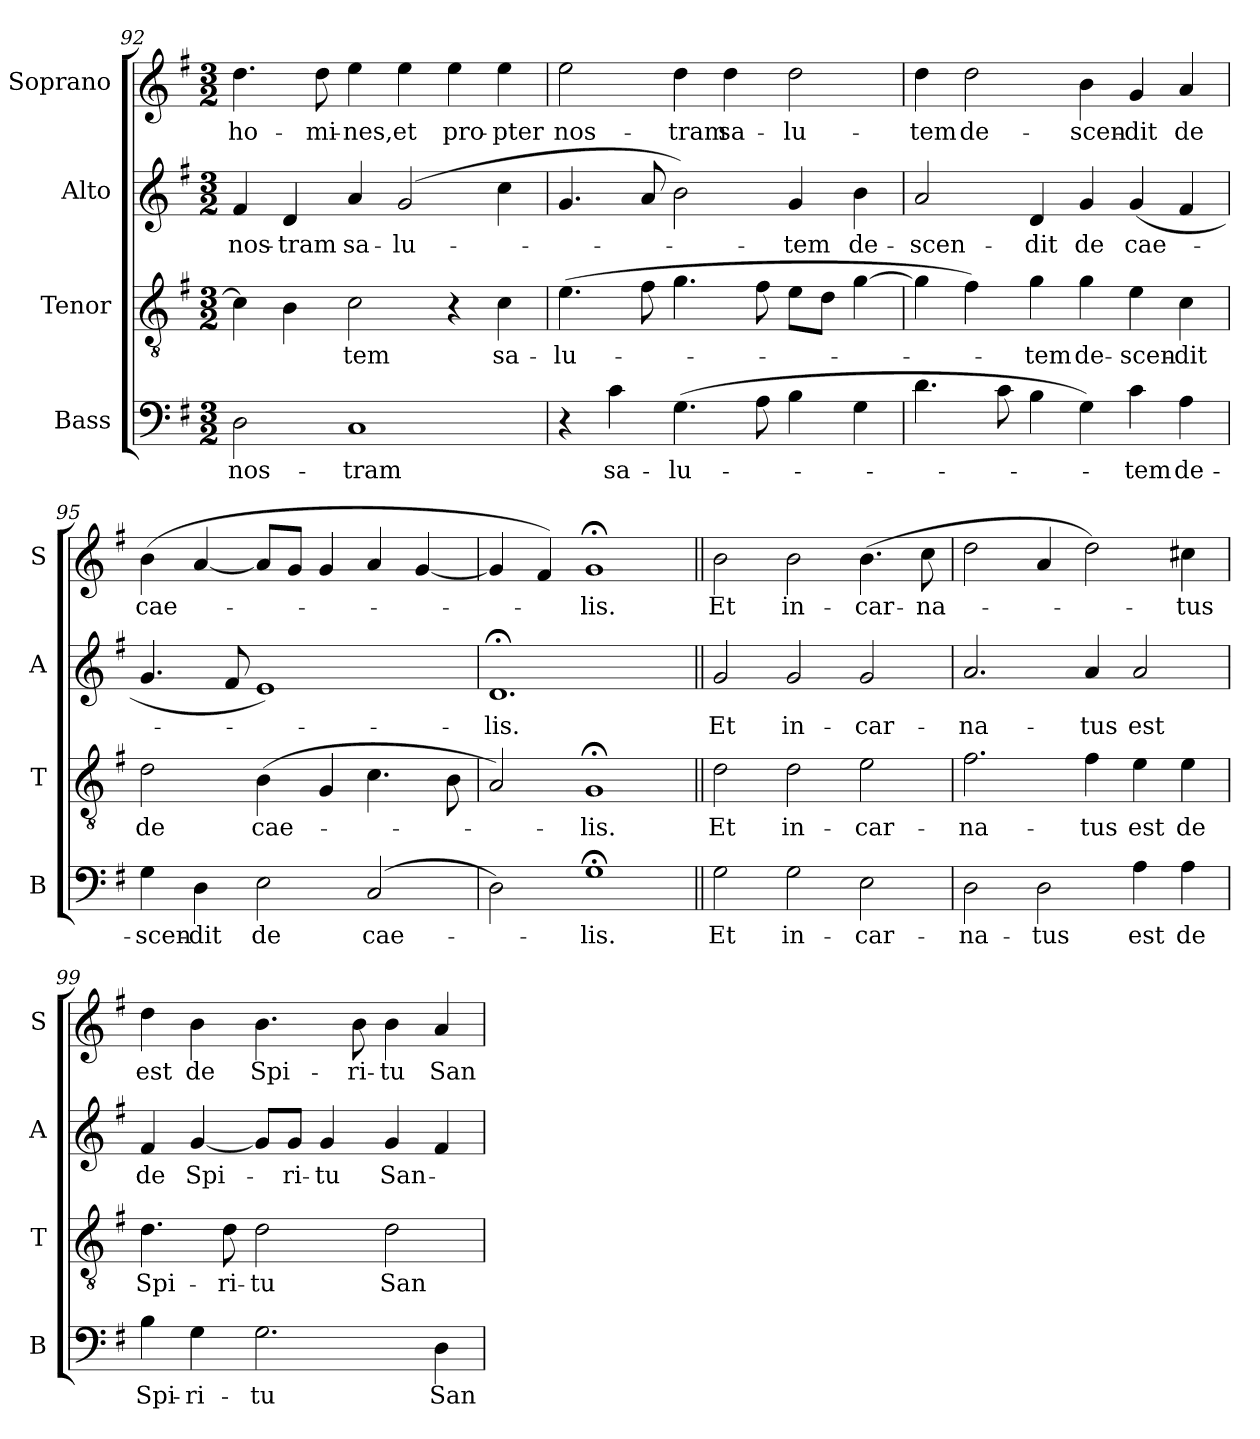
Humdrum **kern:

**kern	**text	**kern	**text	**kern	**text	**kern	**text
*part4	*part4	*part3	*part3	*part2	*part2	*part1	*part1
*staff4	*staff4	*staff3	*staff3	*staff2	*staff2	*staff1	*staff1
*I"Bass	*	*I"Tenor	*	*I"Alto	*	*I"Soprano	*
*I'B	*	*I'T	*	*I'A	*	*I'S	*
*clefF4	*	*clefGv2	*	*clefG2	*	*clefG2	*
*k[f#]	*	*k[f#]	*	*k[f#]	*	*k[f#]	*
*G:	*	*G:	*	*G:	*	*G:	*
*M3/2	*	*M3/2	*	*M3/2	*	*M3/2	*
=92	=92	=92	=92	=92	=92	=92	=92
!	!LO:LY:b	!	!	!	!LO:LY:b	!	!LO:LY:b
2D\	nos-	4c\]	.	4f#/	nos-	4.dd\	ho-
!	!	!	!	!	!LO:LY:b	!	!
.	.	4B\	.	4d/	-tram	.	.
!	!	!	!	!	!	!	!LO:LY:b
.	.	.	.	.	.	8dd\	-mi-
!	!LO:LY:b	!	!LO:LY:b	!	!LO:LY:b	!	!LO:LY:b
1C	-tram	2c\	-tem	4a/	sa-	4ee\	-nes,
!	!	!	!	!	!LO:LY:b	!	!LO:LY:b
.	.	.	.	(>2g/	-lu-	4ee\	et
!	!	!	!	!	!	!	!LO:LY:b
.	.	4r	.	.	.	4ee\	pro-
!	!	!	!LO:LY:b	!	!	!	!LO:LY:b
.	.	4c\	sa-	4cc\	.	4ee\	-pter
!!LO:PB:g=z
=93	=93	=93	=93	=93	=93	=93	=93
!	!	!	!LO:LY:b	!	!	!	!LO:LY:b
4r	.	(>4.e\	-lu-	4.g/	.	2ee\	nos-
!	!LO:LY:b	!	!	!	!	!	!
4c\	sa-	.	.	.	.	.	.
.	.	8f#\	.	8a/	.	.	.
!	!LO:LY:b	!	!	!	!	!	!LO:LY:b
(>4.G\	-lu-	4.g\	.	2b\)	.	4dd\	-tram
!	!	!	!	!	!	!	!LO:LY:b
.	.	.	.	.	.	4dd\	sa-
8A\	.	8f#\	.	.	.	.	.
!	!	!	!	!	!LO:LY:b	!	!LO:LY:b
4B\	.	8e\L	.	4g/	-tem	2dd\	-lu-
.	.	8d\J	.	.	.	.	.
!	!	!	!	!	!LO:LY:b	!	!
4G\	.	[4g\	.	4b\	de-	.	.
!!LO:LB:g=z
=94	=94	=94	=94	=94	=94	=94	=94
!	!	!	!	!	!LO:LY:b	!	!LO:LY:b
4.d\	.	4g\]	.	2a/	-scen-	4dd\	-tem
!	!	!	!	!	!	!	!LO:LY:b
.	.	4f#\)	.	.	.	2dd\	de-
8c\	.	.	.	.	.	.	.
!	!	!	!LO:LY:b	!	!LO:LY:b	!	!
4B\	.	4g\	-tem	4d/	-dit	.	.
!	!	!	!LO:LY:b	!	!LO:LY:b	!	!LO:LY:b
4G\)	.	4g\	de-	4g/	de	4b\	-scen-
!	!LO:LY:b	!	!LO:LY:b	!	!LO:LY:b	!	!LO:LY:b
4c\	-tem	4e\	-scen-	(<4g/	cae-	4g/	-dit
!	!LO:LY:b	!	!LO:LY:b	!	!	!	!LO:LY:b
4A\	de-	4c\	-dit	4f#/	.	4a/	de
=95	=95	=95	=95	=95	=95	=95	=95
!	!LO:LY:b	!	!LO:LY:b	!	!	!	!LO:LY:b
4G\	-scen-	2d\	de	4.g/	.	(>4b\	cae-
!	!LO:LY:b	!	!	!	!	!	!
4D\	-dit	.	.	.	.	[4a/	.
.	.	.	.	8f#/	.	.	.
!	!LO:LY:b	!	!LO:LY:b	!	!	!	!
2E\	de	(>4B\	cae-	1e)	.	8a/L]	.
.	.	.	.	.	.	8g/J	.
.	.	4G/	.	.	.	4g/	.
!	!LO:LY:b	!	!	!	!	!	!
(<2C/	cae-	4.c\	.	.	.	4a/	.
.	.	.	.	.	.	[4g/	.
.	.	8B\	.	.	.	.	.
=96	=96	=96	=96	=96	=96	=96	=96
!	!	!	!	!	!LO:LY:b	!	!
2D\)	.	2A/)	.	1.d;<	-lis.	4g/]	.
.	.	.	.	.	.	4f#/)	.
!	!LO:LY:b	!	!LO:LY:b	!	!	!	!LO:LY:b
1G;<	-lis.	1G;<	-lis.	.	.	1g;<	-lis.
=97||	=97||	=97||	=97||	=97||	=97||	=97||	=97||
!	!LO:LY:b	!	!LO:LY:b	!	!LO:LY:b	!	!LO:LY:b
2G\	Et	2d\	Et	2g/	Et	2b\	Et
!	!LO:LY:b	!	!LO:LY:b	!	!LO:LY:b	!	!LO:LY:b
2G\	in-	2d\	in-	2g/	in-	2b\	in-
!	!LO:LY:b	!	!LO:LY:b	!	!LO:LY:b	!	!LO:LY:b
2E\	-car-	2e\	-car-	2g/	-car-	(>4.b\	-car-
!	!	!	!	!	!	!	!LO:LY:b
.	.	.	.	.	.	8cc\	-na-
=98	=98	=98	=98	=98	=98	=98	=98
!	!LO:LY:b	!	!LO:LY:b	!	!LO:LY:b	!	!
2D\	-na-	2.f#\	-na-	2.a/	-na-	2dd\	.
!	!LO:LY:b	!	!	!	!	!	!
2D\	-tus	.	.	.	.	4a/	.
!	!	!	!LO:LY:b	!	!LO:LY:b	!	!
.	.	4f#\	-tus	4a/	-tus	2dd\)	.
!	!LO:LY:b	!	!LO:LY:b	!	!LO:LY:b	!	!
4A\	est	4e\	est	2a/	est	.	.
!	!LO:LY:b	!	!LO:LY:b	!	!	!	!LO:LY:b
4A\	de	4e\	de	.	.	4cc#X\	-tus
!!LO:PB:g=z
=99	=99	=99	=99	=99	=99	=99	=99
!	!LO:LY:b	!	!LO:LY:b	!	!LO:LY:b	!	!LO:LY:b
4B\	Spi-	4.d\	Spi-	4f#/	de	4dd\	est
!	!LO:LY:b	!	!	!	!LO:LY:b	!	!LO:LY:b
4G\	-ri-	.	.	[4g/	Spi-	4b\	de
!	!	!	!LO:LY:b	!	!	!	!
.	.	8d\	-ri-	.	.	.	.
!	!LO:LY:b	!	!LO:LY:b	!	!	!	!LO:LY:b
2.G\	-tu	2d\	-tu	8g/L]	.	4.b\	Spi-
!	!	!	!	!	!LO:LY:b	!	!
.	.	.	.	8g/J	-ri-	.	.
!	!	!	!	!	!LO:LY:b	!	!
.	.	.	.	4g/	-tu	.	.
!	!	!	!	!	!	!	!LO:LY:b
.	.	.	.	.	.	8b\	-ri-
!	!	!	!LO:LY:b	!	!LO:LY:b	!	!LO:LY:b
.	.	2d\	San-	4g/	San-	4b\	-tu
!	!LO:LY:b	!	!	!	!	!	!LO:LY:b
4D\	San-	.	.	4f#/	.	4a/	San-
=	=	=	=	=	=	=	=
*-	*-	*-	*-	*-	*-	*-	*-
